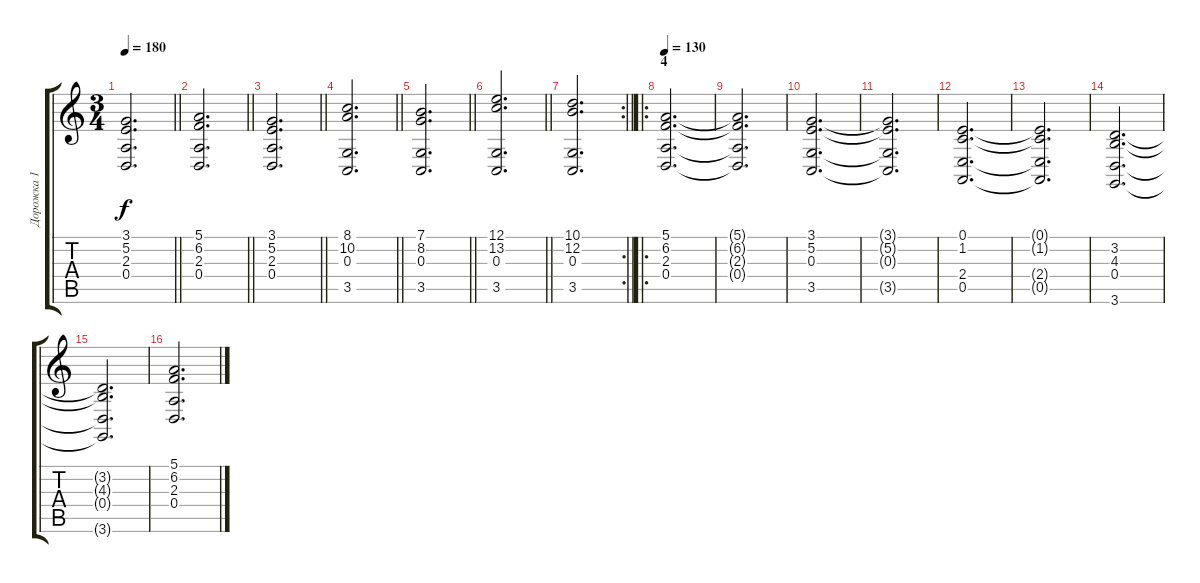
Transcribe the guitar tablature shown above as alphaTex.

\track ("Дорожка 1" "Дорожка 1") {instrument stringensemble2}
\staff {score tabs}
\tuning (E4 B3 G3 D3 A2 E2) {hide}
\ts (3 4)
\tempo 180
\clef g2
\barLineRight lightlight
\ks c
(3.1 5.2 2.3 0.4).2{d dy f} |
\barLineRight lightlight
(5.1 6.2 2.3 0.4).2{d} |
\barLineRight lightlight
(3.1 5.2 2.3 0.4).2{d} |
\barLineRight lightlight
(8.1 10.2 0.3 3.5).2{d} |
\barLineRight lightlight
(7.1 8.2 0.3 3.5).2{d} |
\barLineRight lightlight
(12.1 13.2 0.3 3.5).2{d} |
\rc 2
\barLineRight lightlight
(10.1 12.2 0.3 3.5).2{d} |
\ro
\section ("" "4")
\tempo 130
(5.1 6.2 2.3 0.4).2{d} |
(5.1{t} 6.2{t} 2.3{t} 0.4{t}).2{d} |
(3.1 5.2 0.3 3.5).2{d} |
(3.1{t} 5.2{t} 0.3{t} 3.5{t}).2{d} |
(0.1 1.2 2.4 0.5).2{d} |
(0.1{t} 1.2{t} 2.4{t} 0.5{t}).2{d} |
(3.2 4.3 0.4 3.6).2{d} |
(3.2{t} 4.3{t} 0.4{t} 3.6{t}).2{d} |
(5.1 6.2 2.3 0.4).2{d}
